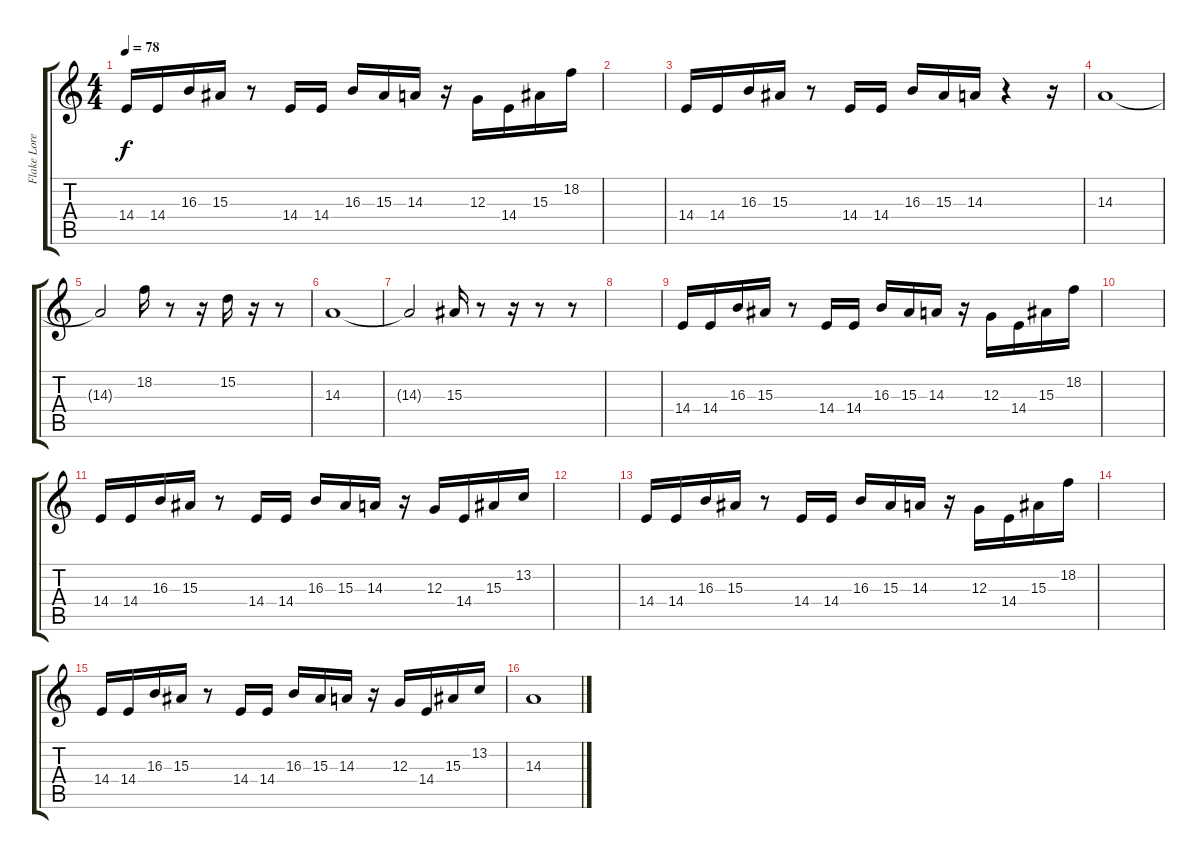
\track ("Flake Lorenz" "Flake Lore") {instrument stringensemble1}
\staff {score tabs}
\tuning (E4 B3 G3 D3 A2 E2) {hide}
\ts (4 4)
\tempo 78
\clef g2
\ks c
14.4.16{dy f} 14.4.16 16.3.16 15.3.16 r.8 14.4.16 14.4.16 16.3.16 15.3.16 14.3.16 r.16 12.3.16 14.4.16 15.3.16 18.2.16 |
|
14.4.16 14.4.16 16.3.16 15.3.16 r.8 14.4.16 14.4.16 16.3.16 15.3.16 14.3.16 r.4 r.16 |
14.3.1 |
14.3{t}.2 18.2.16 r.8 r.16 15.2.16 r.16 r.8 |
14.3.1 |
14.3{t}.2 15.3.16 r.8 r.16 r.8 r.8 |
|
14.4.16 14.4.16 16.3.16 15.3.16 r.8 14.4.16 14.4.16 16.3.16 15.3.16 14.3.16 r.16 12.3.16 14.4.16 15.3.16 18.2.16 |
|
14.4.16 14.4.16 16.3.16 15.3.16 r.8 14.4.16 14.4.16 16.3.16 15.3.16 14.3.16 r.16 12.3.16 14.4.16 15.3.16 13.2.16 |
|
14.4.16 14.4.16 16.3.16 15.3.16 r.8 14.4.16 14.4.16 16.3.16 15.3.16 14.3.16 r.16 12.3.16 14.4.16 15.3.16 18.2.16 |
|
14.4.16 14.4.16 16.3.16 15.3.16 r.8 14.4.16 14.4.16 16.3.16 15.3.16 14.3.16 r.16 12.3.16 14.4.16 15.3.16 13.2.16 |
14.3.1
